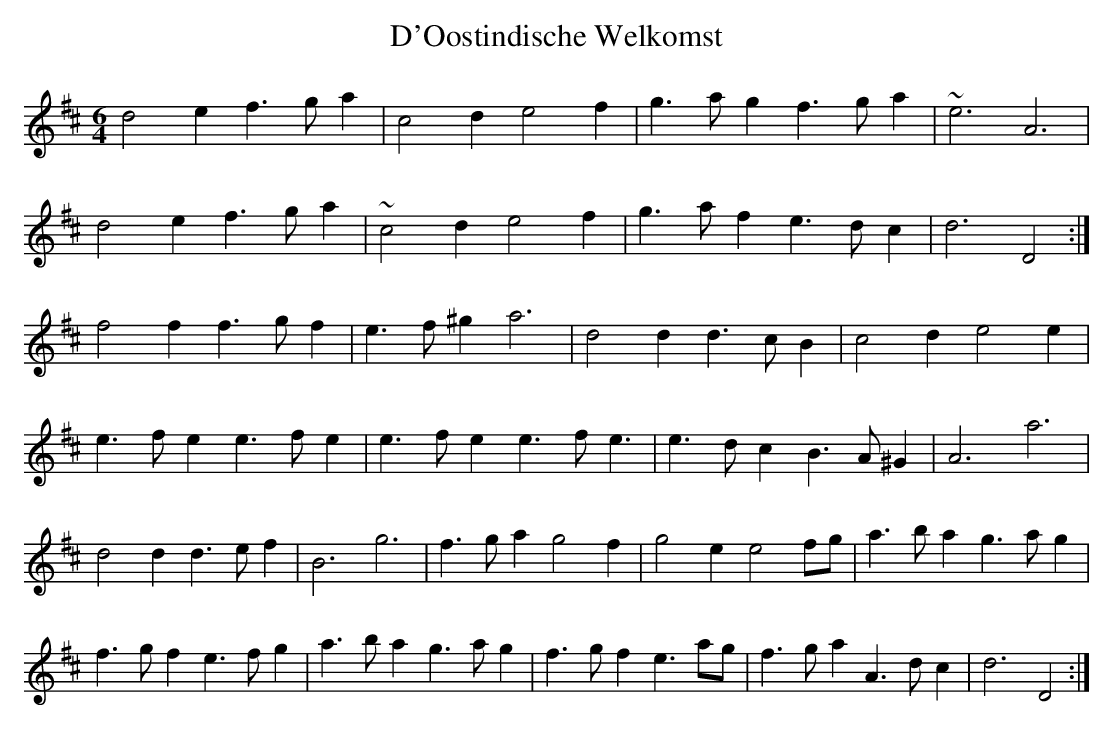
X:1
T:D'Oostindische Welkomst
M:6/4
K:Dmaj
d4e2 f3ga2|c4d2 e4f2|g3ag2 f3ga2|~e6 A6|
d4e2 f3ga2|~c4d2 e4f2|g3af2 e3dc2|d6 D4:|
f4f2 f3gf2|e3f^g2 a6|d4d2 d3cB2|c4d2 e4e2|
e3fe2 e3fe2|e3fe2 e3fe3|e3dc2 B3A^G2|A6a6|
d4d2 d3ef2|B6g6|f3ga2 g4f2|g4e2 e4fg|a3ba2 g3ag2|
f3gf2 e3fg2|a3ba2 g3ag2|f3gf2 e3ag|f3ga2 A3dc2|d6D4:|
